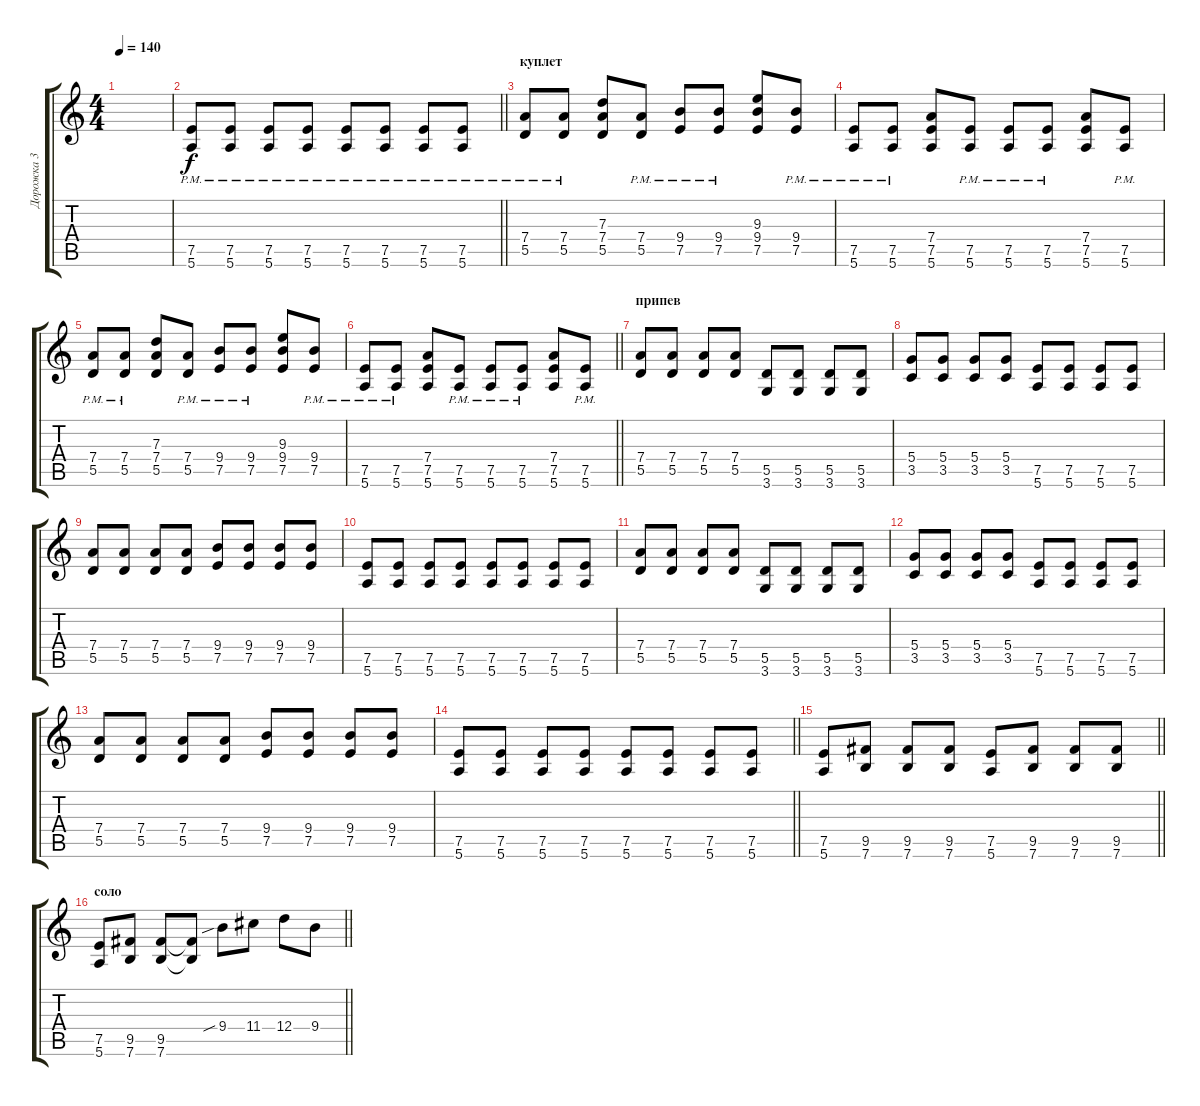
\track ("Дорожка 3" "Дорожка 3") {instrument distortionguitar}
\staff {score tabs}
\tuning (E4 B3 G3 D3 A2 E2) {hide}
\ts (4 4)
\tempo 140
\clef g2
\ks c
|
\barLineRight lightlight
(7.5{pm} 5.6{pm}).8 (7.5{pm} 5.6{pm}).8 (7.5{pm} 5.6{pm}).8 (7.5{pm} 5.6{pm}).8 (7.5{pm} 5.6{pm}).8 (7.5{pm} 5.6{pm}).8 (7.5{pm} 5.6{pm}).8 (7.5{pm} 5.6{pm}).8 |
\section ("" "куплет")
(7.4{pm} 5.5{pm}).8 (7.4{pm} 5.5{pm}).8 (7.3 7.4 5.5).8 (7.4{pm} 5.5{pm}).8 (9.4{pm} 7.5{pm}).8 (9.4{pm} 7.5{pm}).8 (9.3 9.4 7.5).8 (9.4{pm} 7.5{pm}).8 |
(7.5{pm} 5.6{pm}).8 (7.5{pm} 5.6{pm}).8 (7.4 7.5 5.6).8 (7.5{pm} 5.6{pm}).8 (7.5{pm} 5.6{pm}).8 (7.5{pm} 5.6{pm}).8 (7.4 7.5 5.6).8 (7.5{pm} 5.6{pm}).8 |
(7.4{pm} 5.5{pm}).8 (7.4{pm} 5.5{pm}).8 (7.3 7.4 5.5).8 (7.4{pm} 5.5{pm}).8 (9.4{pm} 7.5{pm}).8 (9.4{pm} 7.5{pm}).8 (9.3 9.4 7.5).8 (9.4{pm} 7.5{pm}).8 |
\barLineRight lightlight
(7.5{pm} 5.6{pm}).8 (7.5{pm} 5.6{pm}).8 (7.4 7.5 5.6).8 (7.5{pm} 5.6{pm}).8 (7.5{pm} 5.6{pm}).8 (7.5{pm} 5.6{pm}).8 (7.4 7.5 5.6).8 (7.5{pm} 5.6{pm}).8 |
\section ("" "припев")
(7.4 5.5).8 (7.4 5.5).8 (7.4 5.5).8 (7.4 5.5).8 (5.5 3.6).8 (5.5 3.6).8 (5.5 3.6).8 (5.5 3.6).8 |
(5.4 3.5).8 (5.4 3.5).8 (5.4 3.5).8 (5.4 3.5).8 (7.5 5.6).8 (7.5 5.6).8 (7.5 5.6).8 (7.5 5.6).8 |
(7.4 5.5).8 (7.4 5.5).8 (7.4 5.5).8 (7.4 5.5).8 (9.4 7.5).8 (9.4 7.5).8 (9.4 7.5).8 (9.4 7.5).8 |
(7.5 5.6).8 (7.5 5.6).8 (7.5 5.6).8 (7.5 5.6).8 (7.5 5.6).8 (7.5 5.6).8 (7.5 5.6).8 (7.5 5.6).8 |
(7.4 5.5).8 (7.4 5.5).8 (7.4 5.5).8 (7.4 5.5).8 (5.5 3.6).8 (5.5 3.6).8 (5.5 3.6).8 (5.5 3.6).8 |
(5.4 3.5).8 (5.4 3.5).8 (5.4 3.5).8 (5.4 3.5).8 (7.5 5.6).8 (7.5 5.6).8 (7.5 5.6).8 (7.5 5.6).8 |
(7.4 5.5).8 (7.4 5.5).8 (7.4 5.5).8 (7.4 5.5).8 (9.4 7.5).8 (9.4 7.5).8 (9.4 7.5).8 (9.4 7.5).8 |
\barLineRight lightlight
(7.5 5.6).8 (7.5 5.6).8 (7.5 5.6).8 (7.5 5.6).8 (7.5 5.6).8 (7.5 5.6).8 (7.5 5.6).8 (7.5 5.6).8 |
\barLineRight lightlight
(7.5 5.6).8 (9.5 7.6).8 (9.5 7.6).8 (9.5 7.6).8 (7.5 5.6).8 (9.5 7.6).8 (9.5 7.6).8 (9.5 7.6).8 |
\section ("" "соло")
\barLineRight lightlight
(7.5 5.6).8 (9.5 7.6).8 (9.5 7.6).8 (9.5{t} 7.6{t}).8 9.4{sib}.8 11.4.8 12.4.8 9.4.8
